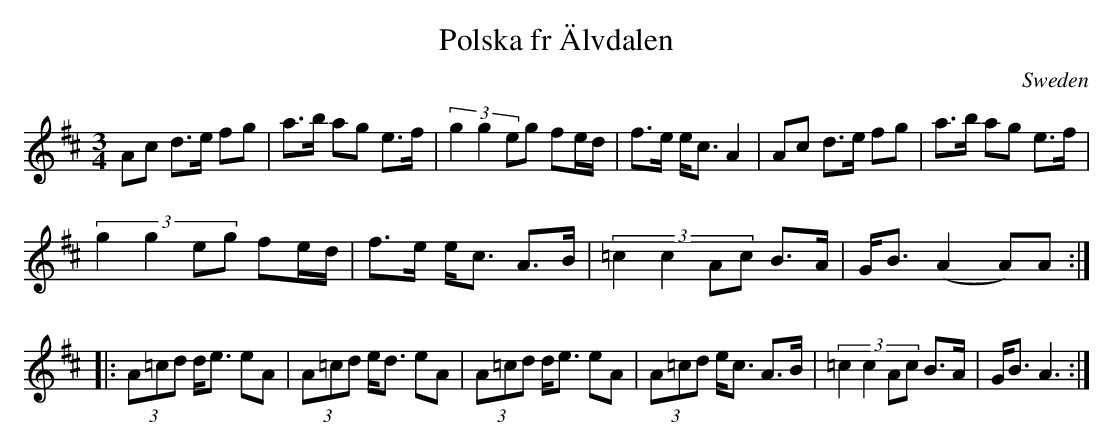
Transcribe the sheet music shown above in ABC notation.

X:1
T:Polska fr \"Alvdalen
O:Sweden
M:3/4
K:AMix
Ac d>e fg|a>b ag e>f|\
(3:2g2g2eg fe/d/|f>e e<c A2|\
Ac d>e fg|a>b ag e>f|
(3::4g2g2eg fe/d/|f>e e<c A>B|\
(3:2:4=c2c2Ac B>A|G<B (A2 A)A::
(3A=cd d<e eA|(3A=cd e<d eA|\
(3A=cd d<e eA|(3A=cd e<c A>B|\
(3:2:4=c2c2Ac B>A|G<B A3:|
